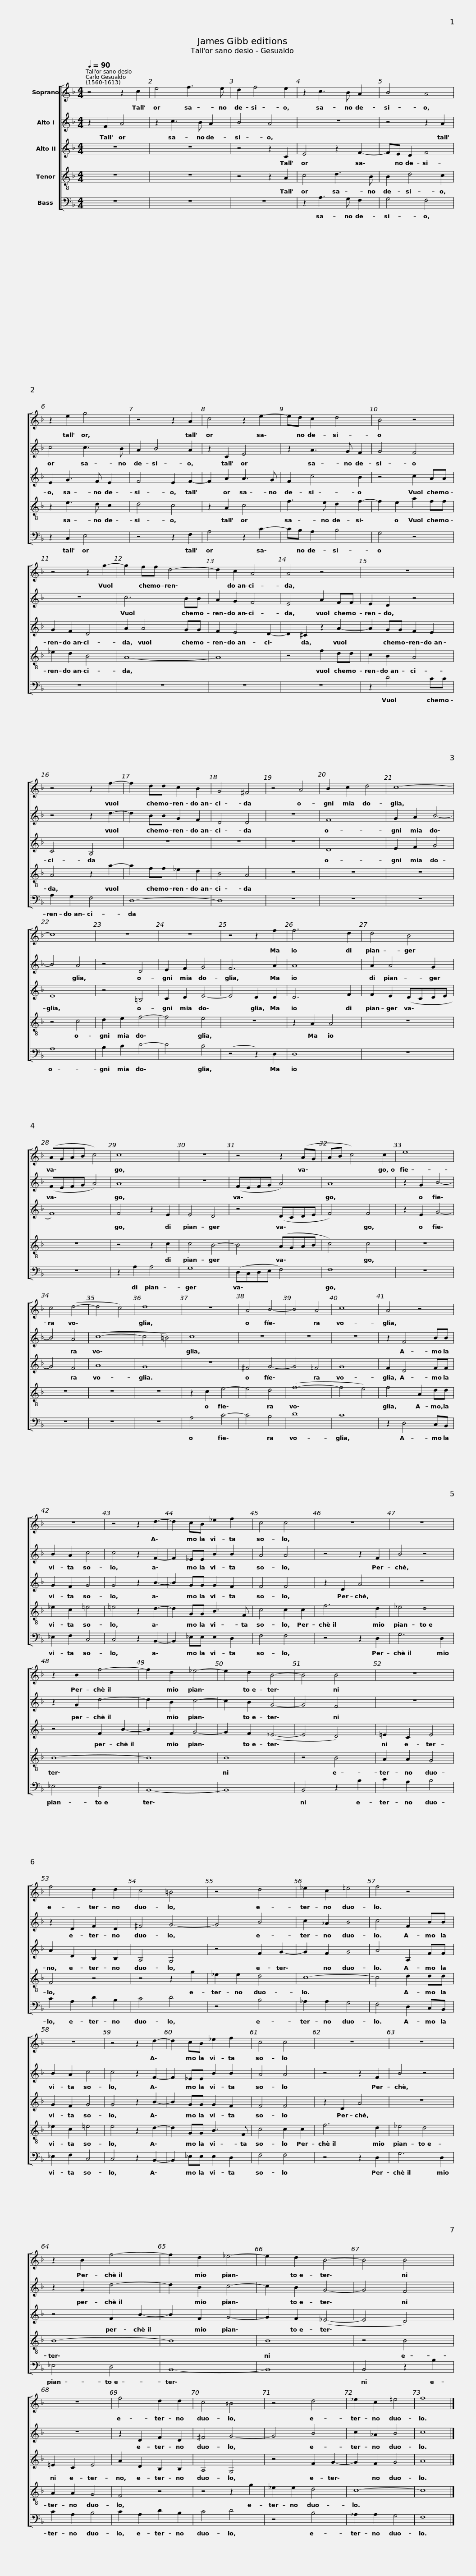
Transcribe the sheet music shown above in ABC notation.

X:1
%%score [ 1 2 3 4 5 ]
L:1/8
Q:1/4=90
M:4/4
I:linebreak $
K:F
V:1 treble
V:2 treble
V:3 treble
V:4 treble-8
V:5 bass
V:1
 z4 z2 c2 | e4 f3 e | d2 f4 e2 | z2 c3 B A2 | B4 A4 | %5
 z2 e2 g4 |$ z4 z2 A2 | c4 z2 e2- | ed c2 d4 | B4 z4 | %10
 z4 z2 g2- |$ g2 ff d4- | d2 c2 A4 | A4 z4 | z8 | %15
 z4 z2 f2- |$ f2 dd c2 B2 | G4 ^F4 | z4 A4 | B2 c2 d4 | %20
 c8- | c8 | z8 |$ z8 | z4 z2 f2 | %25
 f6 d2 | d4 B4 | (AGAB c4) | c8 |$ z8 | %30
 z4 z2 (AG | AB c4) c2 | e8 | c4 (d4- | d4 c4) |$ %35
 d8 | z8 | A4 B4- | B4 A4 | c8 | %40
 A4 z4 | z8 |$ z4 z2 d2- | d2 cB _e2 f2 | c4 c4 | %45
 z8 | z8 | z2 B2 f4- |$ f2 d2 _e4- | e2 d2 B4- | %50
 B4 B4 | z8 | f4 d2 d2 | c4 =B4 |$ z4 d4 | %55
 _e2 c2 =e4 | f4 z4 | z8 | z4 z2 d2- | d2 cB _e2 f2 |$ %60
 c4 c4 | z8 | z8 | z2 B2 f4- | f2 d2 _e4- | %65
 e2 d2 B4- |$ B4 B4 | z8 | f4 d2 d2 | c4 =B4 | %70
 z4 d4 | _e2 c2 =e4 | f8 |] %73
V:2
 z2 F2 A4 | z2 c3 B A2 | B4 A4 | z8 | z4 z2 A2 | %5
 c4 c3 B |$ A2 B4 A2 | z2 C2 E4 | z2 A3 G F2 | G4 F4 | %10
 z8 |$ c6 BB | A2 G2 F4 | E4 A2 FF | E2 D2 z4 | %15
 z4 z2 d2- |$ d2 BB G2 F2 | D4 D4 | z8 | F8 | %20
 G2 A2 B4- | B4 A4 | z4 D4 |$ E2 F2 G4 | F6 A2 | %25
 A8 | A2 A4 G2 | (FEFG A4) | A8 |$ z8 | %30
 (FEFG A4) | A8 | z2 G2 B4- | B4 A4 | (c8- |$ %35
 c4 =B4) | c8 | z8 | z8 | z8 | %40
 z2 F4 BB | B2 A2 c4 |$ c4 z2 F2- | F2 _EE B2 B2 | A4 A4 | %45
 z4 z2 F2 | B4 z4 | z2 G2 d4- |$ d2 B2 c4- | c2 B2 G4- | %50
 G4 F4 | z8 | z2 D2 F2 D2 | ^F4 G4- |$ G4 B4 | %55
 c2 _A2 B4 | c4 F2 BB | B2 A2 c4 | c4 z2 F2- | F2 _EE B2 B2 |$ %60
 A4 A4 | z4 z2 F2 | B4 z4 | z2 G2 d4- | d2 B2 c4- | %65
 c2 B2 G4- |$ G4 F4 | z8 | z2 D2 F2 D2 | ^F4 G4- | %70
 G4 B4 | c2 _A2 B4 | c8 |] %73
V:3
 z8 | z8 | z4 z2 C2 | E4 z2 F2- | FE D2 F4 | %5
 E2 G3 F E2 |$ F4 E2 F2- | F2 A2 A3 G | F2 c4 B2 | z4 c2 AA | %10
 G2 F2 D4 |$ A2 A4 GG | F2 E4 D2- | D2 ^C2 z2 A2- | A2 GG F2 E2 | %15
 C4 A,4 |$ z8 | z8 | z8 | D8 | %20
 E2 F2 G4 | E8 | z4 =B,4 |$ C2 D2 E4- | E4 D2 D2 | %25
 D6 F2 | F2 E2 (DCDE | F8) | F4 z2 E2 |$ E4 D4 | %30
 z4 (DCDE | F4) F4 | z2 E2 G4- | G4 F4 | A8 |$ %35
 G8 | z8 | ^F4 G4- | G4 !courtesy!=F4 | G8 | %40
 F2 D4 FF | G2 F2 G4 |$ G4 z2 B2- | B2 GG G2 F2 | F4 F4 | %45
 z2 D2 A4 | z8 | z4 F2 B2- |$ B2 F2 G4- | G2 F2 (_E4- | %50
 E4 D4) | !courtesy!=E2 C2 E4 | A2 D2 B,2 B,2 | A,4 G,4 |$ z4 F2 G2- | %55
 G2 F2 G4 | A4 A,2 FF | G2 F2 G4 | G4 z2 B2- | B2 GG G2 F2 |$ %60
 F4 F4 | z2 D2 A4 | z8 | z4 F2 B2- | B2 F2 G4- | %65
 G2 F2 (_E4- |$ E4 D4) | =E2 C2 E4 | A2 D2 B,2 B,2 | A,4 G,4 | %70
 z4 F2 G2- | G2 F2 G4 | A8 |] %73
V:4
 z8 | z8 | z4 z2 A2 | c4 d3 B | B2 d4 c2 | %5
 z2 e3 d c2 |$ d4 c4 | z2 A2 c4 | f3 e d2 f2- | f2 e2 a2 ff | %10
 _e2 d2 B4 |$ A8- | A8 | z4 f2 dd | c2 B2 A4 | %15
 A4 z2 a2- |$ a2 ff _e2 d2 | B4 A4 | z8 | z8 | %20
 z8 | z4 c4 | d2 e2 f4- |$ f4 e4 | z8 | %25
 z2 A2 A4 | z8 | z8 | z4 z2 c2 |$ c4 B4- | %30
 B4 (AGAB | c4) c4 | z8 | z8 | z8 |$ %35
 z8 | z2 c2 e4- | e4 d4 | (f8- | f4 e4) | %40
 f4 A2 dd | _e2 c2 =e4 |$ !courtesy!=e4 z2 d2- | d2 GG B3 F | c4 c2 c2 | %45
 f6 d2 | _e4 d4 | B8- |$ B8 | B8 | %50
 z4 B4 | A2 A2 G4 | F4 z4 | z4 z2 g2 |$ _e2 e2 d4 | %55
 c8- | c4 d2 dd | _e2 c2 =e4 | e4 z2 d2- | d2 GG B3 F |$ %60
 c4 c2 c2 | f6 d2 | _e4 d4 | B8- | B8 | %65
 B8 |$ z4 B4 | A2 A2 G4 | F4 z4 | z4 z2 g2 | %70
 _e2 e2 d4 | c8- | c8 |] %73
V:5
 z8 | z8 | z8 | z2 A,3 G, F,2 | G,4 F,4 | %5
 z2 C,2 E,4 |$ z4 z2 F,2 | A,4 z2 C2- | CB, A,2 B,4 | G,4 z4 | %10
 z8 |$ z8 | z8 | z8 | z2 D4 CC | %15
 A,2 G,2 F,4 |$ D,8- | D,8 | z8 | z8 | %20
 z8 | A,8 | B,2 C2 D4- |$ D4 C4 | (z4 z2) D,2 | %25
 D,8 | z8 | z8 | z2 A,2 A,4 |$ G,8 | %30
 (D,C,D,E, F,4) | F,8 | z8 | z8 | z8 |$ %35
 z8 | A,4 C4- | C4 B,4 | D8 | C8 | %40
 z2 D,4 C,B,, | _E,2 F,2 C,4 |$ C,4 z2 B,,2- | B,,2 _E,E, E,2 D,2 | F,4 F,4 | %45
 z4 z2 D,2 | G,6 D,2 | _E,4 D,4 |$ B,,8- | B,,8 | %50
 B,,4 z2 B,2 | C2 A,2 B,4 | C2 A,2 D2 B,2 | C4 D4 |$ z4 B,4 | %55
 _A,2 A,2 G,4 | F,4 D,2 C,B,, | _E,2 F,2 C,4 | C,4 z2 B,,2- | B,,2 _E,E, E,2 D,2 |$ %60
 F,4 F,4 | z4 z2 D,2 | G,6 D,2 | _E,4 D,4 | B,,8- | %65
 B,,8 |$ B,,4 z2 B,2 | C2 A,2 B,4 | C2 A,2 D2 B,2 | C4 D4 | %70
 z4 B,4 | _A,2 A,2 G,4 | F,8 |] %73
